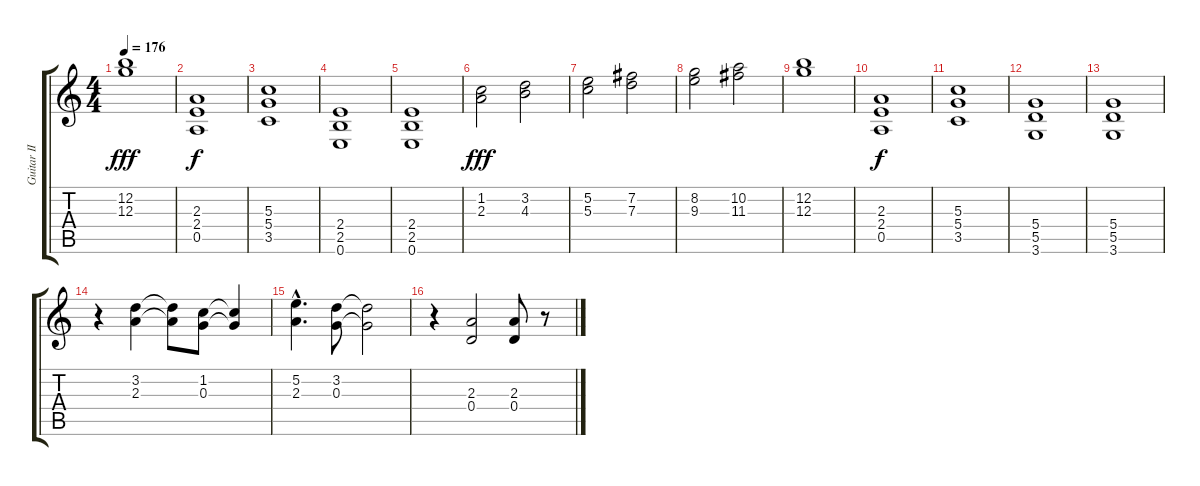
\track ("Guitar II" "Guitar II") {instrument distortionguitar}
\staff {score tabs}
\tuning (E4 B3 G3 D3 A2 E2) {hide}
\ts (4 4)
\tempo 176
\clef g2
\ks c
(12.2 12.3).1{dy fff} |
(2.3 2.4 0.5).1{dy f} |
(5.3 5.4 3.5).1 |
(2.4 2.5 0.6).1 |
(2.4 2.5 0.6).1 |
(1.2 2.3).2{dy fff} (3.2 4.3).2 |
(5.2 5.3).2 (7.2 7.3).2 |
(8.2 9.3).2 (10.2 11.3).2 |
(12.2 12.3).1 |
(2.3 2.4 0.5).1{dy f} |
(5.3 5.4 3.5).1 |
(5.4 5.5 3.6).1 |
(5.4 5.5 3.6).1 |
r.4 (3.2 2.3).4 (3.2{t} 2.3{t}).8 (1.2 0.3).8 (1.2{t} 0.3{t}).4 |
(5.2{hac} 2.3{hac}).4{d} (3.2 0.3).8 (3.2{t} 0.3{t}).2 |
r.4 (2.3 0.4).2 (2.3 0.4).8 r.8
